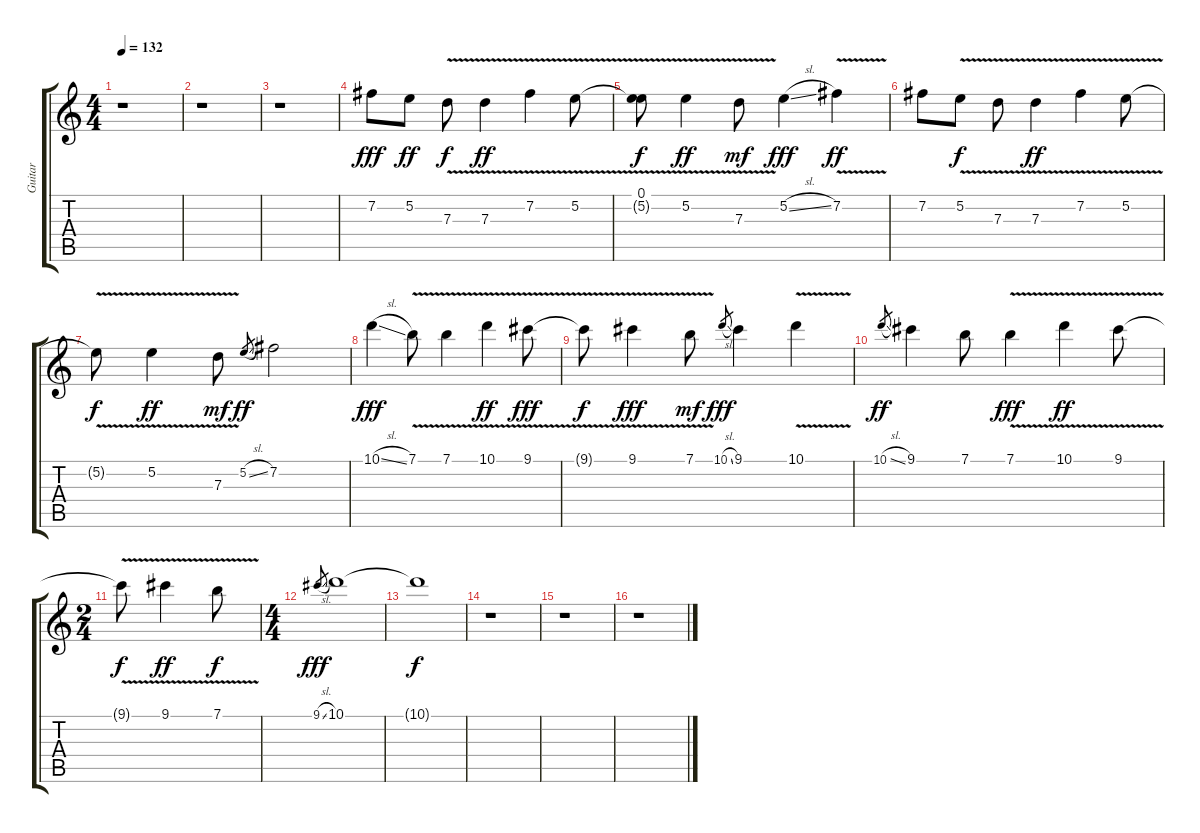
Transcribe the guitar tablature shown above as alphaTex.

\track ("Guitar" "Guitar") {instrument overdrivenguitar}
\staff {score tabs}
\tuning (E4 B3 G3 D3 A2 E2) {hide}
\ts (4 4)
\tempo 132
\clef g2
\ks c
r.1{dy fff} |
r.1 |
r.1 |
7.2.8 5.2.8{dy ff} 7.3{v}.8{dy f} 7.3{v}.4{dy ff} 7.2{v}.4 5.2{v}.8 |
(0.1 5.2{t}).8{dy f} 5.2{v}.4{dy ff} 7.3{v}.8{dy mf} 5.2{sl}.4{dy fff} 7.2{v}.4{dy ff} |
7.2.8 5.2{v}.8{dy f} 7.3{v}.8 7.3{v}.4{dy ff} 7.2{v}.4 5.2{v}.8 |
5.2{t}.8{dy f} 5.2{v}.4{dy ff} 7.3{v}.8{dy mf} 5.2{sl}.8{gr dy ff} 7.2.2 |
10.1{sl}.4{dy fff} 7.1{v}.8 7.1{v}.4 10.1{v}.4{dy ff} 9.1{v}.8{dy fff} |
9.1{t}.8{dy f} 9.1{v}.4{dy fff} 7.1{v}.8{dy mf} 10.1{sl}.8{gr dy fff} 9.1.4 10.1{v}.4 |
10.1{sl}.8{gr dy ff} 9.1.4 7.1.8 7.1{v}.4{dy fff} 10.1{v}.4{dy ff} 9.1{v}.8 |
\ts (2 4)
9.1{t}.8{dy f} 9.1{v}.4{dy ff} 7.1{v}.8{dy f} |
\ts (4 4)
9.1{sl}.8{gr dy fff} 10.1.1 |
10.1{t}.1{dy f} |
r.1 |
r.1 |
r.1
